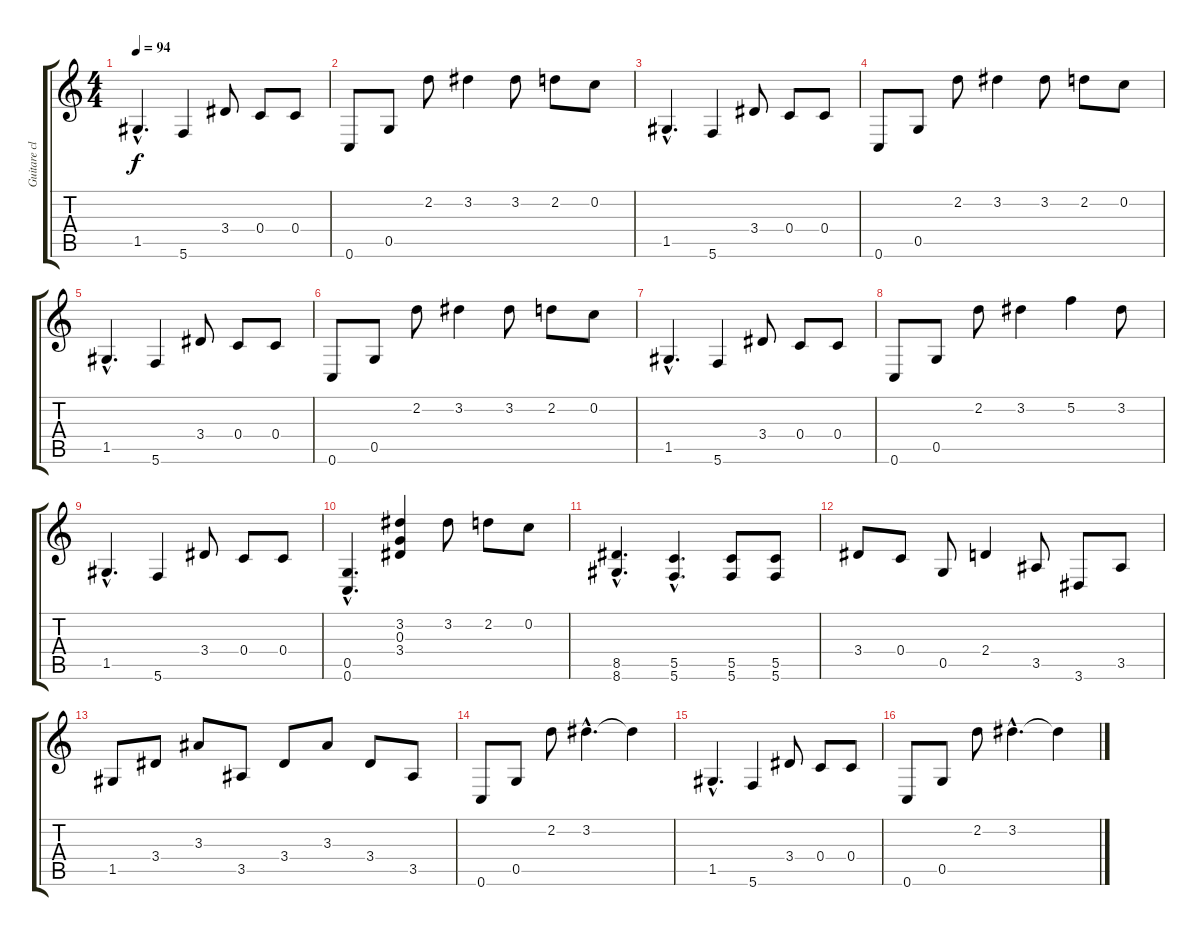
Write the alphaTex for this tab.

\track ("Guitare clean" "Guitare cl") {instrument electricguitarclean}
\staff {score tabs}
\tuning (E4 C4 G3 C3 G2 C2) {hide}
\ts (4 4)
\tempo 94
\clef g2
\ks c
1.5{hac}.4{d dy f} 5.6.4 3.4.8 0.4.8 0.4.8 |
0.6.8 0.5.8 2.2.8 3.2.4 3.2.8 2.2.8 0.2.8 |
1.5{hac}.4{d} 5.6.4 3.4.8 0.4.8 0.4.8 |
0.6.8 0.5.8 2.2.8 3.2.4 3.2.8 2.2.8 0.2.8 |
1.5{hac}.4{d} 5.6.4 3.4.8 0.4.8 0.4.8 |
0.6.8 0.5.8 2.2.8 3.2.4 3.2.8 2.2.8 0.2.8 |
1.5{hac}.4{d} 5.6.4 3.4.8 0.4.8 0.4.8 |
0.6.8 0.5.8 2.2.8 3.2.4 5.2.4 3.2.8 |
1.5{hac}.4{d} 5.6.4 3.4.8 0.4.8 0.4.8 |
(0.5{hac} 0.6{hac}).4{d} (3.2 0.3 3.4).4 3.2.8 2.2.8 0.2.8 |
(8.5{hac} 8.6{hac}).4{d} (5.5{hac} 5.6{hac}).4{d} (5.5 5.6).8 (5.5 5.6).8 |
3.4.8 0.4.8 0.5.8 2.4.4 3.5.8 3.6.8 3.5.8 |
1.5.8 3.4.8 3.3.8 3.5.8 3.4.8 3.3.8 3.4.8 3.5.8 |
0.6.8 0.5.8 2.2.8 3.2{hac}.4{d} 3.2{t}.4 |
1.5{hac}.4{d} 5.6.4 3.4.8 0.4.8 0.4.8 |
0.6.8 0.5.8 2.2.8 3.2{hac}.4{d} 3.2{t}.4
